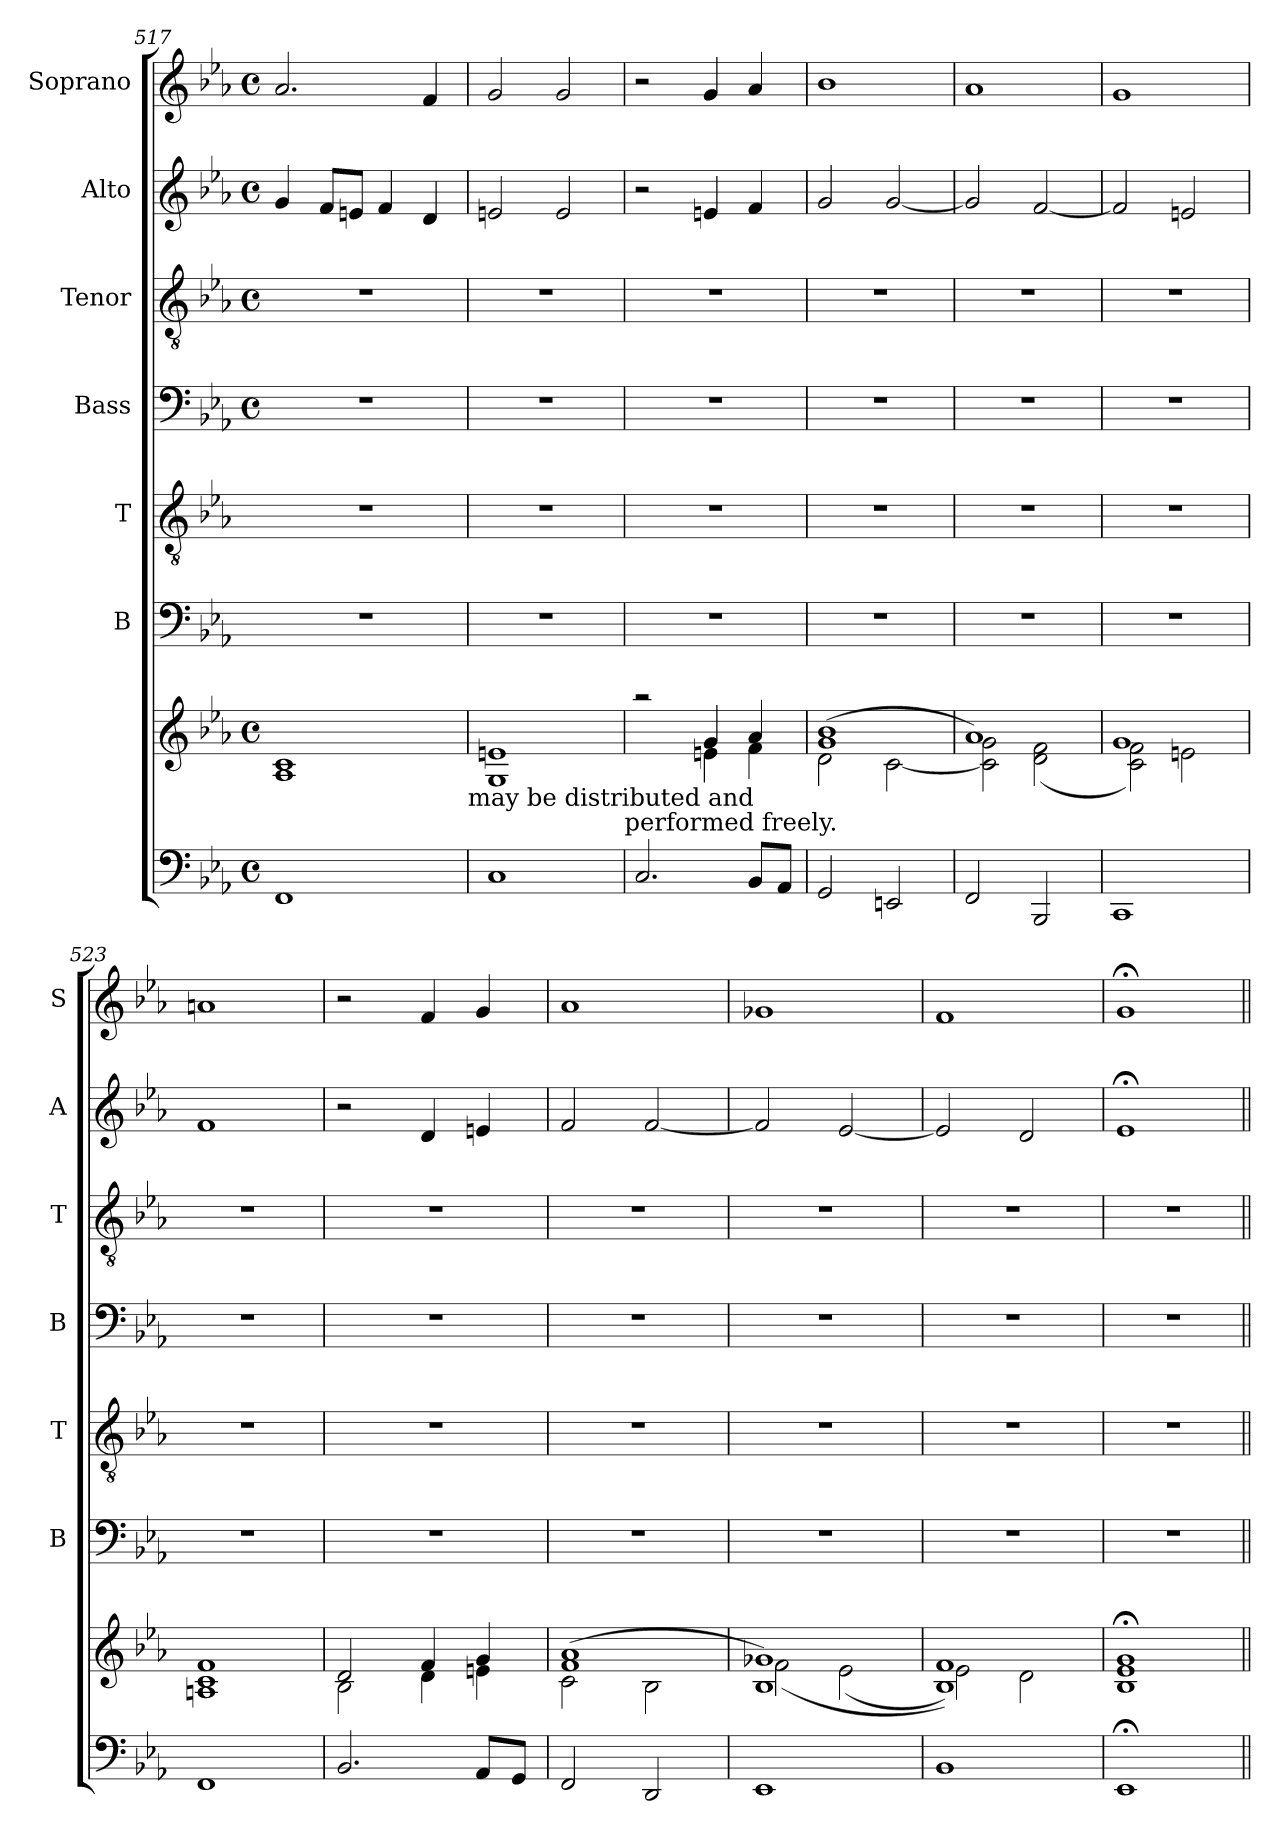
**kern	**kern	**kern	**kern	**kern	**kern	**kern	**kern
*part8	*part7	*part6	*part5	*part4	*part3	*part2	*part1
*staff8	*staff7	*staff6	*staff5	*staff4	*staff3	*staff2	*staff1
*	*	*I"B	*I"T	*I"Bass	*I"Tenor	*I"Alto	*I"Soprano
*	*	*I'B	*I'T	*I'B	*I'T	*I'A	*I'S
*clefF4	*clefG2	*clefF4	*clefGv2	*clefF4	*clefGv2	*clefG2	*clefG2
*k[b-e-a-]	*k[b-e-a-]	*k[b-e-a-]	*k[b-e-a-]	*k[b-e-a-]	*k[b-e-a-]	*k[b-e-a-]	*k[b-e-a-]
*E-:	*E-:	*E-:	*E-:	*E-:	*E-:	*E-:	*E-:
*M4/4	*M4/4	*	*	*M4/4	*M4/4	*M4/4	*M4/4
*met(c)	*met(c)	*	*	*met(c)	*met(c)	*met(c)	*met(c)
=517	=517	=517	=517	=517	=517	=517	=517
1FF	1A- 1c	1r	1r	1r	1r	4g/	2.a-/
.	.	.	.	.	.	8f/L	.
.	.	.	.	.	.	8en/J	.
.	.	.	.	.	.	4f/	.
.	.	.	.	.	.	4d/	4f/
!	!LO:TX:b:t=may be distributed and	!	!	!	!	!	!
=518	=518	=518	=518	=518	=518	=518	=518
1C	1G 1en	1r	1r	1r	1r	2en/	2g/
.	.	.	.	.	.	2e/	2g/
!	!LO:TX:b:t=performed freely.	!	!	!	!	!	!
=519	=519	=519	=519	=519	=519	=519	=519
*	*^	*	*	*	*	*	*
2.C/	2raa	2ryy	1r	1r	1r	1r	2r	2r
.	4g/	4en\	.	.	.	.	4en/	4g/
8BB-/L	4a-/	4f\	.	.	.	.	4f/	4a-/
8AA-/J	.	.	.	.	.	.	.	.
!!LO:PB:g=z
=520	=520	=520	=520	=520	=520	=520	=520	=520
2GG/	(<1g 1b-	2d\	1r	1r	1r	1r	2g/	1b-
2EEn/	.	[<2c\	.	.	.	.	[<2g/	.
=521	=521	=521	=521	=521	=521	=521	=521	=521
2FF/	1a-)	2c\] 2g\	1r	1r	1r	1r	2g/]	1a-
2BBB-/	.	(2d\ 2f\	.	.	.	.	[<2f/	.
=522	=522	=522	=522	=522	=522	=522	=522	=522
1CC	1g	2c\ 2f\)	1r	1r	1r	1r	2f/]	1g
.	.	2en\	.	.	.	.	2en/	.
*	*v	*v	*	*	*	*	*	*
=523	=523	=523	=523	=523	=523	=523	=523
1FF	1An 1c 1f	1r	1r	1r	1r	1f	1an
=524	=524	=524	=524	=524	=524	=524	=524
*	*^	*	*	*	*	*	*
2.BB-/	2d/	2B-\	1r	1r	1r	1r	2r	2r
.	4f/	4d\	.	.	.	.	4d/	4f/
8AA-/L	4g/	4en\	.	.	.	.	4en/	4g/
8GG/J	.	.	.	.	.	.	.	.
!!LO:PB:g=z
=525	=525	=525	=525	=525	=525	=525	=525	=525
2FF/	(<1f 1a-	2c\	1r	1r	1r	1r	2f/	1a-
2DD/	.	2B-\	.	.	.	.	[<2f/	.
=526	=526	=526	=526	=526	=526	=526	=526	=526
1EE-	1B- 1g-X)	(<2f\	1r	1r	1r	1r	2f/]	1g-X
.	.	(<2e-\	.	.	.	.	[<2e-/	.
=527	=527	=527	=527	=527	=527	=527	=527	=527
1BB-	1B- 1f))	2e-\	1r	1r	1r	1r	2e-/]	1f
.	.	2d\	.	.	.	.	2d/	.
*	*v	*v	*	*	*	*	*	*
=528	=528	=528	=528	=528	=528	=528	=528
1EE-;	1B-; 1e-; 1g;	1r	1r	1r	1r	1e-;	1g;
=||	=||	=||	=||	=||	=||	=||	=||
*-	*-	*-	*-	*-	*-	*-	*-
